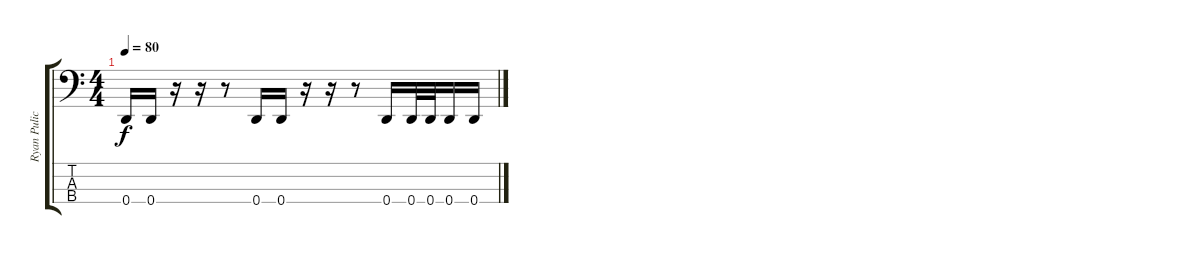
\track ("Ryan Pulice" "Ryan Pulic") {instrument electricbassfinger}
\staff {score tabs}
\tuning (G2 D2 A1 D1) {hide}
\ts (4 4)
\tempo 80
\clef f4
\ks c
0.4.16{dy f} 0.4.16 r.16 r.16 r.8 0.4.16 0.4.16 r.16 r.16 r.8 0.4.16 0.4.32 0.4.32 0.4.16 0.4.16
